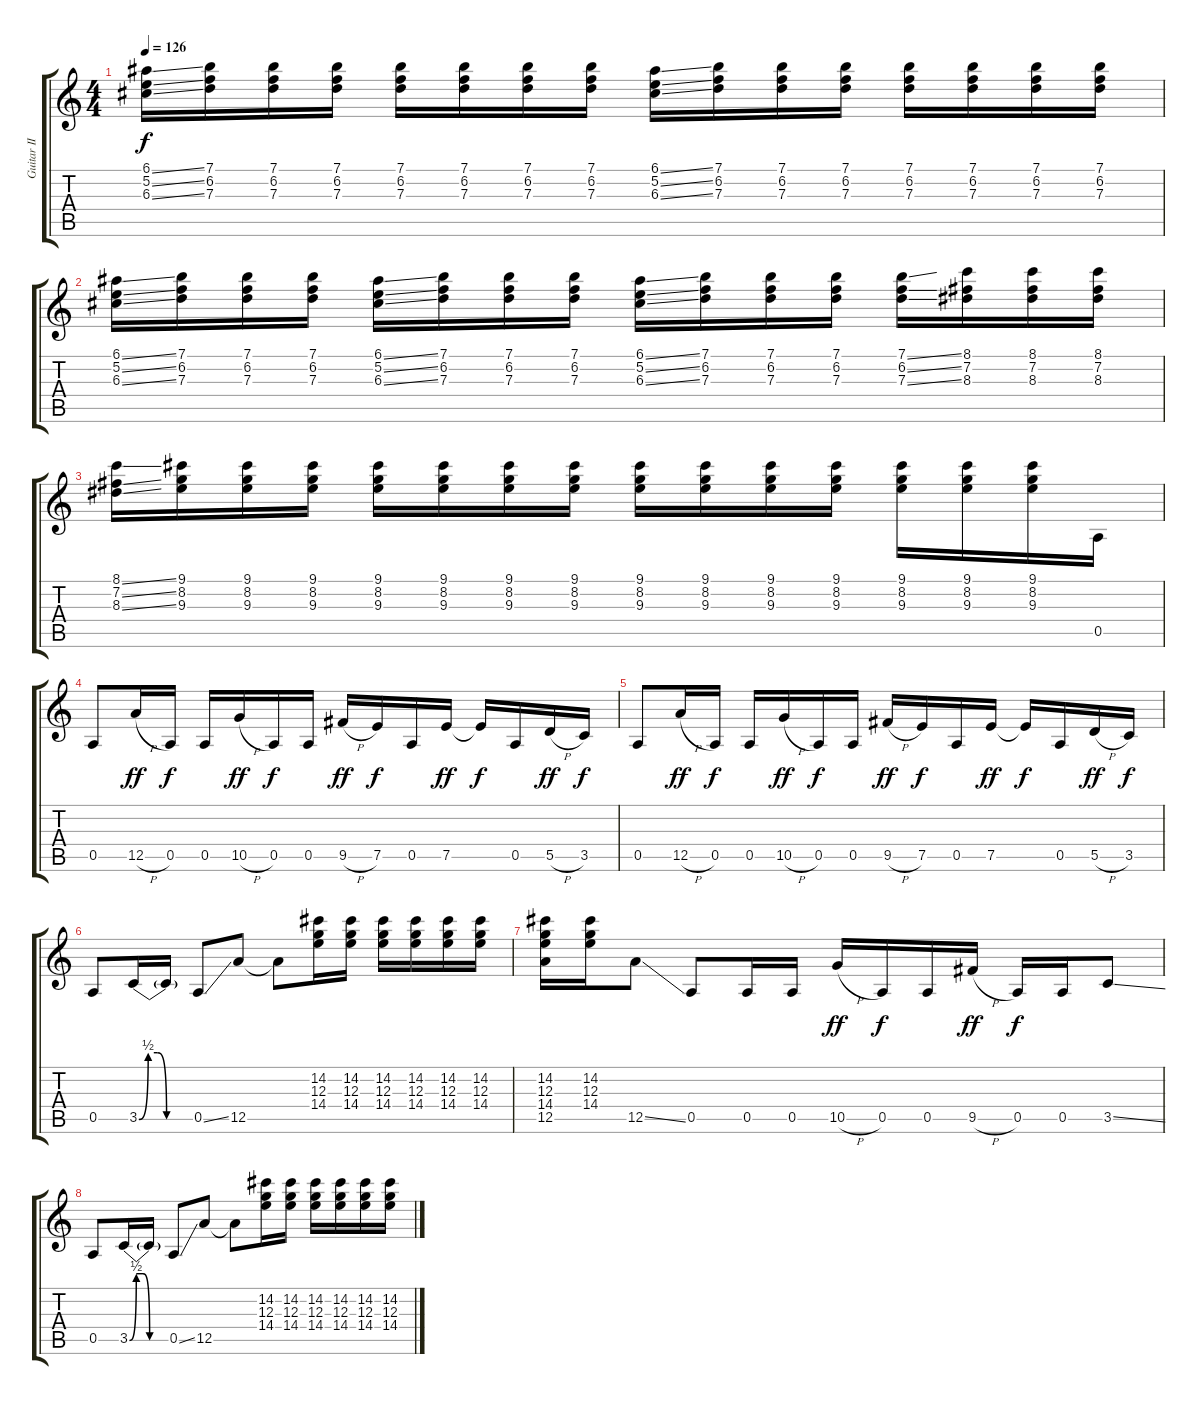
\track ("Guitar II" "Guitar II") {instrument overdrivenguitar}
\staff {score tabs}
\tuning (E4 B3 G3 D3 A2 E2) {hide}
\ts (4 4)
\tempo 126
\clef g2
\ks c
(6.1{ss} 5.2{ss} 6.3{ss}).16{dy f instrument overdrivenguitar} (7.1 6.2 7.3).16 (7.1 6.2 7.3).16 (7.1 6.2 7.3).16 (7.1 6.2 7.3).16 (7.1 6.2 7.3).16 (7.1 6.2 7.3).16 (7.1 6.2 7.3).16 (6.1{ss} 5.2{ss} 6.3{ss}).16 (7.1 6.2 7.3).16 (7.1 6.2 7.3).16 (7.1 6.2 7.3).16 (7.1 6.2 7.3).16 (7.1 6.2 7.3).16 (7.1 6.2 7.3).16 (7.1 6.2 7.3).16 |
(6.1{ss} 5.2{ss} 6.3{ss}).16 (7.1 6.2 7.3).16 (7.1 6.2 7.3).16 (7.1 6.2 7.3).16 (6.1{ss} 5.2{ss} 6.3{ss}).16 (7.1 6.2 7.3).16 (7.1 6.2 7.3).16 (7.1 6.2 7.3).16 (6.1{ss} 5.2{ss} 6.3{ss}).16 (7.1 6.2 7.3).16 (7.1 6.2 7.3).16 (7.1 6.2 7.3).16 (7.1{ss} 6.2{ss} 7.3{ss}).16 (8.1 7.2 8.3).16 (8.1 7.2 8.3).16 (8.1 7.2 8.3).16 |
(8.1{ss} 7.2{ss} 8.3{ss}).16 (9.1 8.2 9.3).16 (9.1 8.2 9.3).16 (9.1 8.2 9.3).16 (9.1 8.2 9.3).16 (9.1 8.2 9.3).16 (9.1 8.2 9.3).16 (9.1 8.2 9.3).16 (9.1 8.2 9.3).16 (9.1 8.2 9.3).16 (9.1 8.2 9.3).16 (9.1 8.2 9.3).16 (9.1 8.2 9.3).16 (9.1 8.2 9.3).16 (9.1 8.2 9.3).16 0.5.16 |
0.5.8 12.5{h}.16{dy ff} 0.5.16{dy f} 0.5.16 10.5{h}.16{dy ff} 0.5.16{dy f} 0.5.16 9.5{h}.16{dy ff} 7.5.16{dy f} 0.5.16 7.5.16{dy ff} 7.5{t}.16{dy f} 0.5.16 5.5{h}.16{dy ff} 3.5.16{dy f} |
0.5.8 12.5{h}.16{dy ff} 0.5.16{dy f} 0.5.16 10.5{h}.16{dy ff} 0.5.16{dy f} 0.5.16 9.5{h}.16{dy ff} 7.5.16{dy f} 0.5.16 7.5.16{dy ff} 7.5{t}.16{dy f} 0.5.16 5.5{h}.16{dy ff} 3.5.16{dy f} |
0.5.8 3.5{be (custom 0 0 10 2 20 2 30 0 60 0)}.16 3.5{t}.16 0.5{ss}.8 12.5.8 12.5{t}.8 (14.2 12.3 14.4).16 (14.2 12.3 14.4).16 (14.2 12.3 14.4).16 (14.2 12.3 14.4).16 (14.2 12.3 14.4).16 (14.2 12.3 14.4).16 |
(14.2 12.3 14.4 12.5).16 (14.2 12.3 14.4).16 12.5{ss}.8 0.5.8 0.5.16 0.5.16 10.5{h}.16{dy ff} 0.5.16{dy f} 0.5.16 9.5{h}.16{dy ff} 0.5.16{dy f} 0.5.16 3.5{ss}.8 |
0.5.8 3.5{be (custom 0 0 10 2 20 2 30 0 60 0)}.16 3.5{t}.16 0.5{ss}.8 12.5.8 12.5{t}.8 (14.2 12.3 14.4).16 (14.2 12.3 14.4).16 (14.2 12.3 14.4).16 (14.2 12.3 14.4).16 (14.2 12.3 14.4).16 (14.2 12.3 14.4).16
